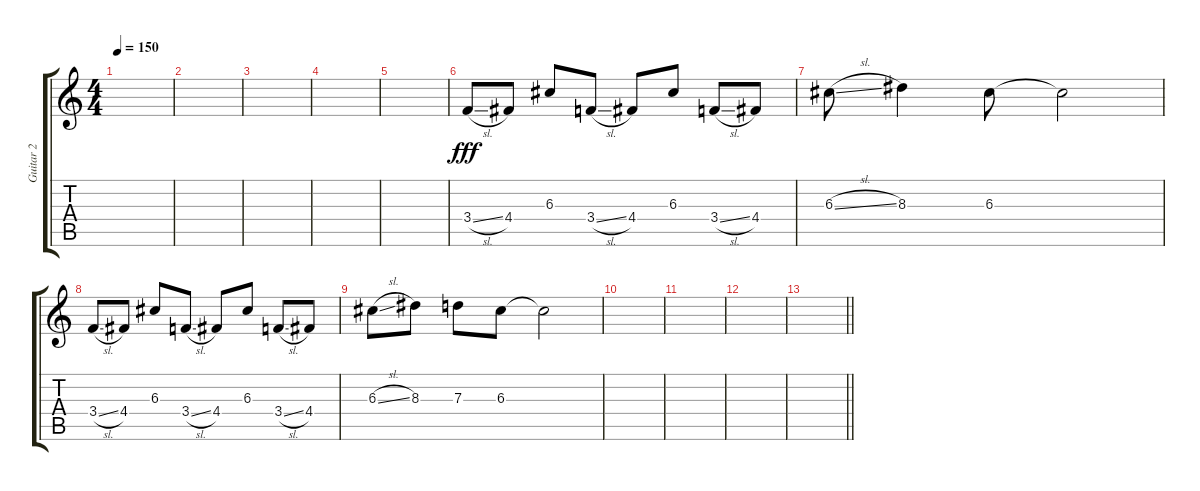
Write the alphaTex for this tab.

\track ("Guitar 2" "Guitar 2") {instrument acousticguitarsteel}
\staff {score tabs}
\tuning (E4 B3 G3 D3 A2 E2) {hide}
\ts (4 4)
\tempo 150
\clef g2
\ks c
|
|
|
|
|
3.4{sl}.8{dy fff} 4.4.8 6.3.8 3.4{sl}.8 4.4.8 6.3.8 3.4{sl}.8 4.4.8 |
6.3{sl}.8 8.3.4 6.3.8 6.3{t}.2 |
3.4{sl}.8 4.4.8 6.3.8 3.4{sl}.8 4.4.8 6.3.8 3.4{sl}.8 4.4.8 |
6.3{sl}.8 8.3.8 7.3.8 6.3.8 6.3{t}.2 |
|
|
|
\barLineRight lightlight
